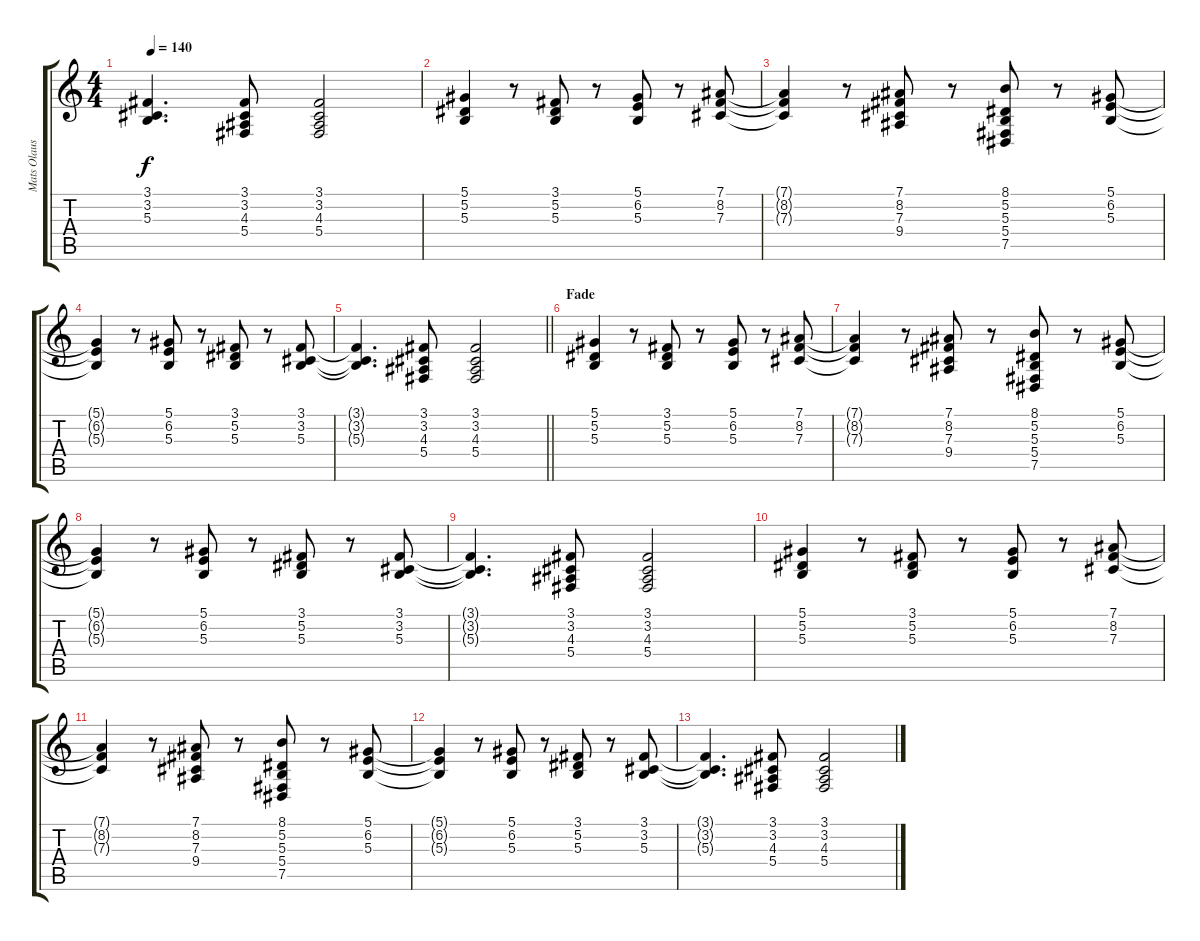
\track ("Mats Olausson" "Mats Olaus") {instrument synthstrings1}
\staff {score tabs}
\tuning (Eb4 Bb3 Gb3 Db3 Ab2 Eb2) {hide}
\ts (4 4)
\tempo 140
\clef g2
\ks c
(3.1{t} 3.2{t} 5.3{t}).4{d dy f} (3.1 3.2 4.3 5.4).8 (3.1 3.2 4.3 5.4).2 |
(5.1 5.2 5.3).4 r.8 (3.1 5.2 5.3).8 r.8 (5.1 6.2 5.3).8 r.8 (7.1 8.2 7.3).8 |
(7.1{t} 8.2{t} 7.3{t}).4 r.8 (7.1 8.2 7.3 9.4).8 r.8 (8.1 5.2 5.3 5.4 7.5).8 r.8 (5.1 6.2 5.3).8 |
(5.1{t} 6.2{t} 5.3{t}).4 r.8 (5.1 6.2 5.3).8 r.8 (3.1 5.2 5.3).8 r.8 (3.1 3.2 5.3).8 |
\barLineRight lightlight
(3.1{t} 3.2{t} 5.3{t}).4{d} (3.1 3.2 4.3 5.4).8 (3.1 3.2 4.3 5.4).2 |
\section ("" "Fade")
(5.1 5.2 5.3).4 r.8 (3.1 5.2 5.3).8 r.8 (5.1 6.2 5.3).8 r.8 (7.1 8.2 7.3).8 |
(7.1{t} 8.2{t} 7.3{t}).4 r.8 (7.1 8.2 7.3 9.4).8 r.8 (8.1 5.2 5.3 5.4 7.5).8 r.8 (5.1 6.2 5.3).8 |
(5.1{t} 6.2{t} 5.3{t}).4 r.8 (5.1 6.2 5.3).8 r.8 (3.1 5.2 5.3).8 r.8 (3.1 3.2 5.3).8 |
(3.1{t} 3.2{t} 5.3{t}).4{d} (3.1 3.2 4.3 5.4).8 (3.1 3.2 4.3 5.4).2 |
(5.1 5.2 5.3).4 r.8 (3.1 5.2 5.3).8 r.8 (5.1 6.2 5.3).8 r.8 (7.1 8.2 7.3).8 |
(7.1{t} 8.2{t} 7.3{t}).4 r.8 (7.1 8.2 7.3 9.4).8 r.8 (8.1 5.2 5.3 5.4 7.5).8 r.8 (5.1 6.2 5.3).8 |
(5.1{t} 6.2{t} 5.3{t}).4 r.8 (5.1 6.2 5.3).8 r.8 (3.1 5.2 5.3).8 r.8 (3.1 3.2 5.3).8 |
(3.1{t} 3.2{t} 5.3{t}).4{d} (3.1 3.2 4.3 5.4).8 (3.1 3.2 4.3 5.4).2
